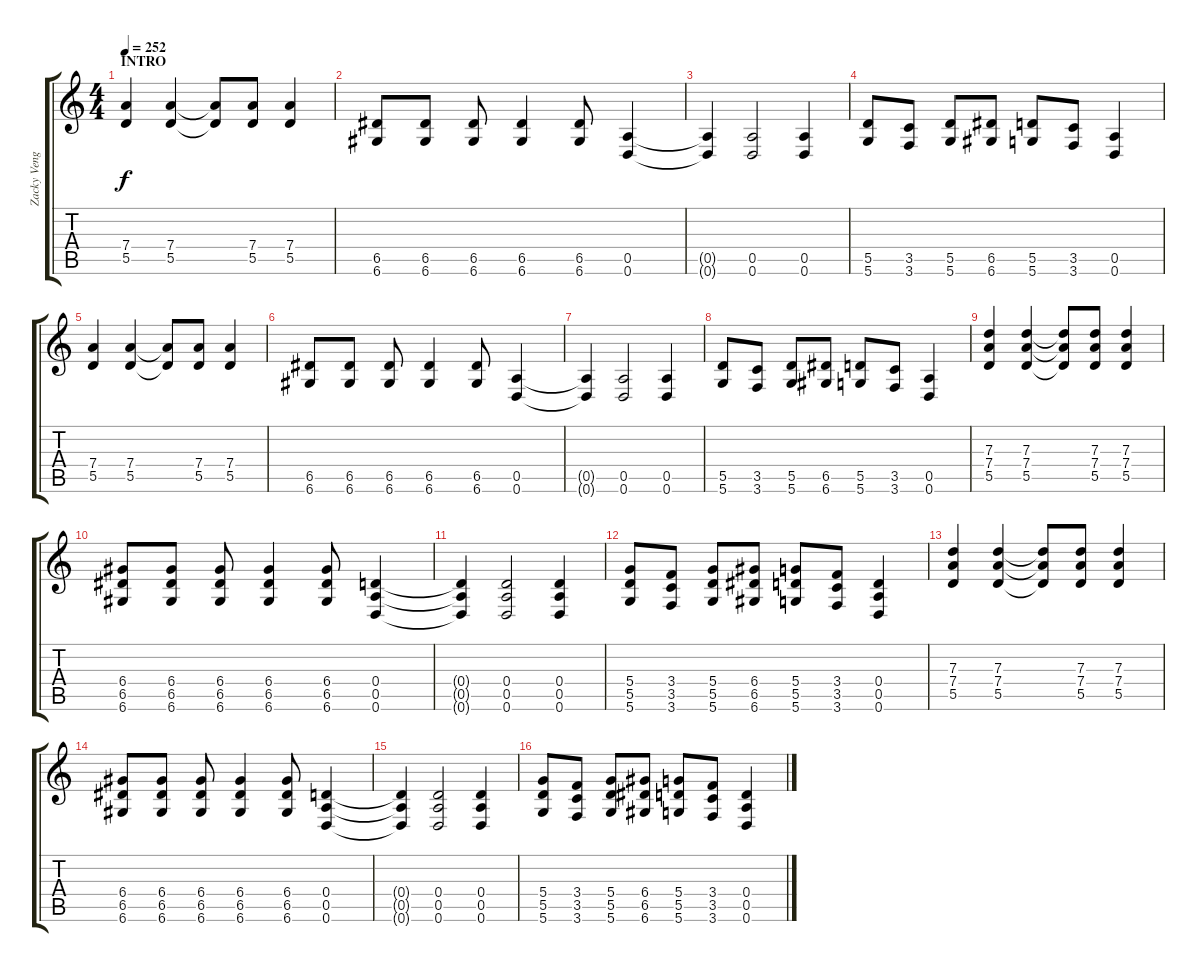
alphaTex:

\track ("Zacky Vengeance" "Zacky Veng") {instrument distortionguitar}
\staff {score tabs}
\tuning (E4 B3 G3 D3 A2 D2) {hide}
\ts (4 4)
\section ("" "INTRO")
\tempo 252
\clef g2
\ks c
(7.4 5.5).4{dy f instrument distortionguitar} (7.4 5.5).4 (7.4{t} 5.5{t}).8 (7.4 5.5).8 (7.4 5.5).4 |
(6.5 6.6).8 (6.5 6.6).8 (6.5 6.6).8 (6.5 6.6).4 (6.5 6.6).8 (0.5 0.6).4 |
(0.5{t} 0.6{t}).4 (0.5 0.6).2 (0.5 0.6).4 |
(5.5 5.6).8 (3.5 3.6).8 (5.5 5.6).8 (6.5 6.6).8 (5.5 5.6).8 (3.5 3.6).8 (0.5 0.6).4 |
(7.4 5.5).4 (7.4 5.5).4 (7.4{t} 5.5{t}).8 (7.4 5.5).8 (7.4 5.5).4 |
(6.5 6.6).8 (6.5 6.6).8 (6.5 6.6).8 (6.5 6.6).4 (6.5 6.6).8 (0.5 0.6).4 |
(0.5{t} 0.6{t}).4 (0.5 0.6).2 (0.5 0.6).4 |
(5.5 5.6).8 (3.5 3.6).8 (5.5 5.6).8 (6.5 6.6).8 (5.5 5.6).8 (3.5 3.6).8 (0.5 0.6).4 |
(7.3 7.4 5.5).4 (7.3 7.4 5.5).4 (7.3{t} 7.4{t} 5.5{t}).8 (7.3 7.4 5.5).8 (7.3 7.4 5.5).4 |
(6.4 6.5 6.6).8 (6.4 6.5 6.6).8 (6.4 6.5 6.6).8 (6.4 6.5 6.6).4 (6.4 6.5 6.6).8 (0.4 0.5 0.6).4 |
(0.4{t} 0.5{t} 0.6{t}).4 (0.4 0.5 0.6).2 (0.4 0.5 0.6).4 |
(5.4 5.5 5.6).8 (3.4 3.5 3.6).8 (5.4 5.5 5.6).8 (6.4 6.5 6.6).8 (5.4 5.5 5.6).8 (3.4 3.5 3.6).8 (0.4 0.5 0.6).4 |
(7.3 7.4 5.5).4 (7.3 7.4 5.5).4 (7.3{t} 7.4{t} 5.5{t}).8 (7.3 7.4 5.5).8 (7.3 7.4 5.5).4 |
(6.4 6.5 6.6).8 (6.4 6.5 6.6).8 (6.4 6.5 6.6).8 (6.4 6.5 6.6).4 (6.4 6.5 6.6).8 (0.4 0.5 0.6).4 |
(0.4{t} 0.5{t} 0.6{t}).4 (0.4 0.5 0.6).2 (0.4 0.5 0.6).4 |
(5.4 5.5 5.6).8 (3.4 3.5 3.6).8 (5.4 5.5 5.6).8 (6.4 6.5 6.6).8 (5.4 5.5 5.6).8 (3.4 3.5 3.6).8 (0.4 0.5 0.6).4
